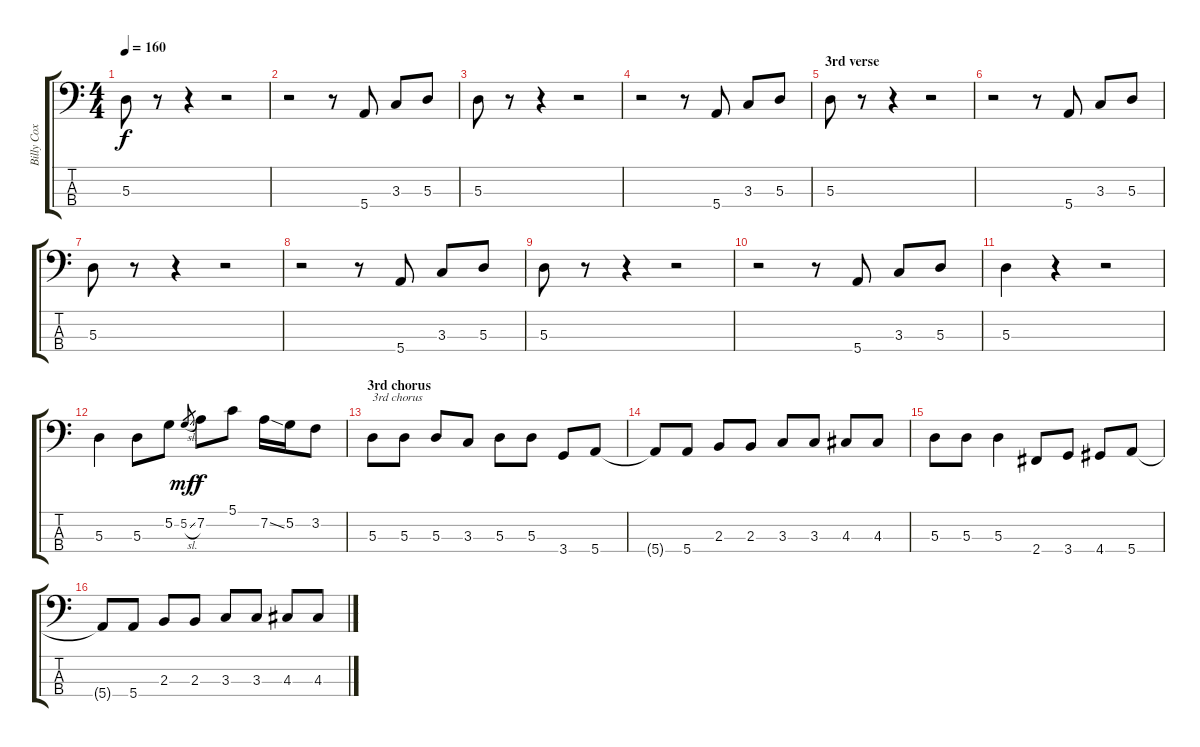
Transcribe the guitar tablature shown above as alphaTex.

\track ("Billy Cox - Bass" "Billy Cox ") {instrument electricbassfinger}
\staff {score tabs}
\tuning (G2 D2 A1 E1) {hide}
\ts (4 4)
\tempo 160
\clef f4
\ks c
5.3.8{dy f} r.8 r.4 r.2 |
r.2 r.8 5.4.8 3.3.8 5.3.8 |
5.3.8 r.8 r.4 r.2 |
r.2 r.8 5.4.8 3.3.8 5.3.8 |
\section ("" "3rd verse")
5.3.8 r.8 r.4 r.2 |
r.2 r.8 5.4.8 3.3.8 5.3.8 |
5.3.8 r.8 r.4 r.2 |
r.2 r.8 5.4.8 3.3.8 5.3.8 |
5.3.8 r.8 r.4 r.2 |
r.2 r.8 5.4.8 3.3.8 5.3.8 |
5.3.4 r.4 r.2 |
5.3.4 5.3.8 5.2.8 5.2{sl}.8{gr dy mf} 7.2.8{dy f} 5.1.8 7.2{ss}.16 5.2.16 3.2.8 |
\section ("" "3rd chorus")
5.3.8{txt "3rd chorus"} 5.3.8 5.3.8 3.3.8 5.3.8 5.3.8 3.4.8 5.4.8 |
5.4{t}.8 5.4.8 2.3.8 2.3.8 3.3.8 3.3.8 4.3.8 4.3.8 |
5.3.8 5.3.8 5.3.4 2.4.8 3.4.8 4.4.8 5.4.8 |
5.4{t}.8 5.4.8 2.3.8 2.3.8 3.3.8 3.3.8 4.3.8 4.3.8
